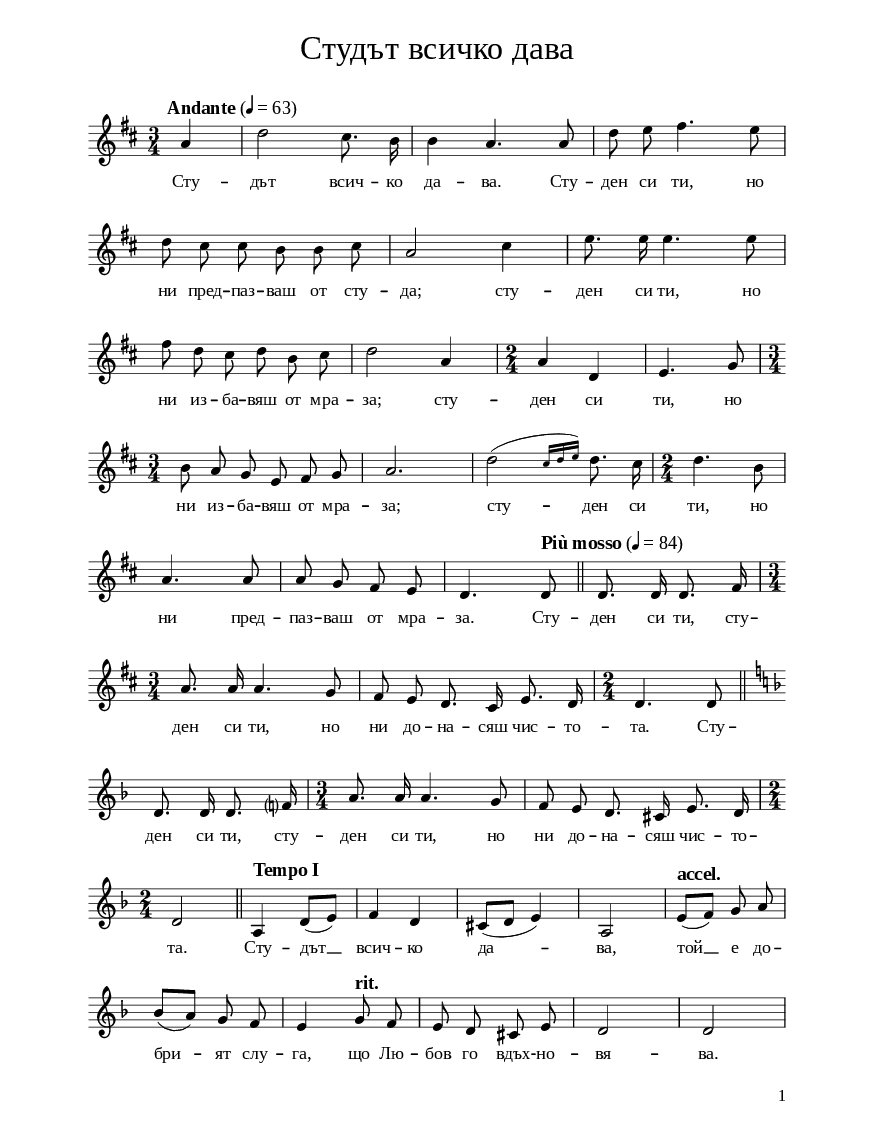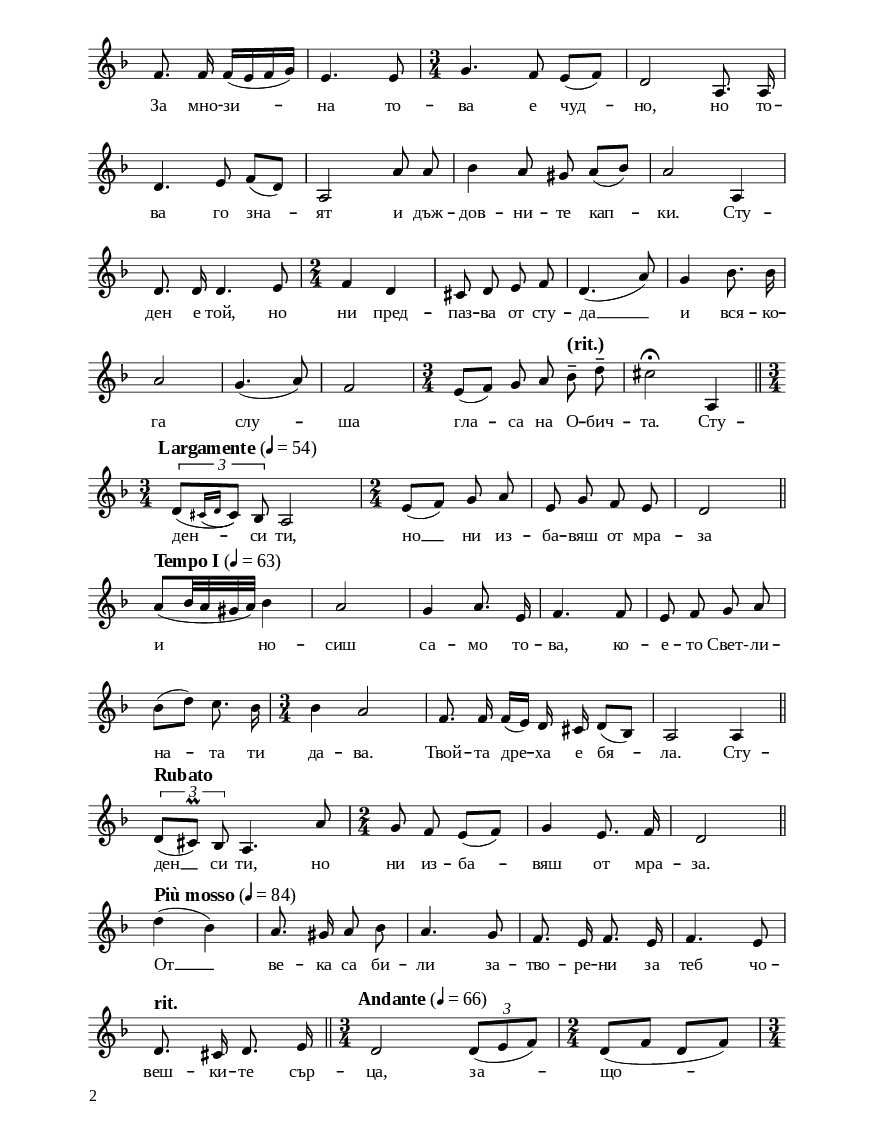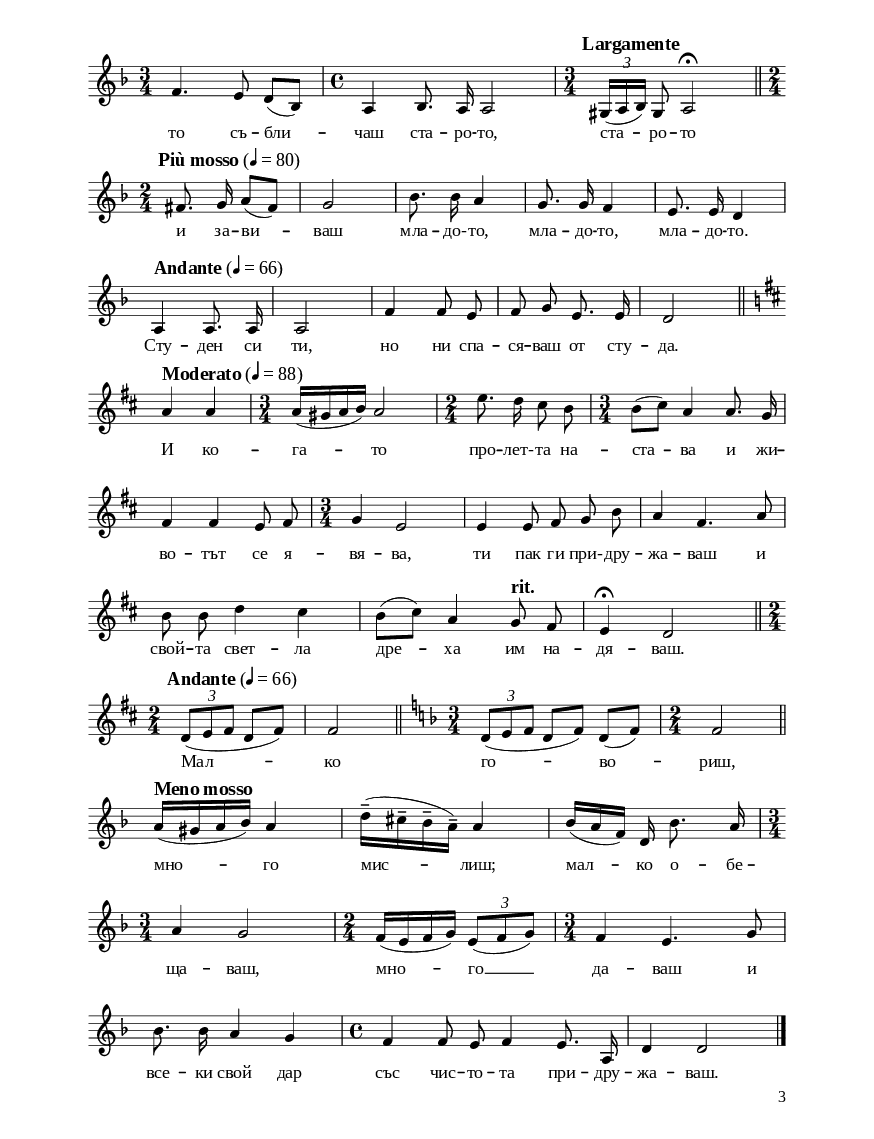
\version "2.24.3"

\include "include/globals.ily"

\bookpart {
  \label #'ref126
  \tocItem \markup "Студът всичко дава"
  \paper {
    print-all-headers = ##t
    print-page-number = ##t
    print-first-page-number = ##t

    % put page numbers on the bottom
    oddHeaderMarkup = \markup ""
    evenHeaderMarkup = \markup ""
    oddFooterMarkup = \markup
    \fill-line {
      ""
      \if \should-print-page-number \fromproperty #'page:page-number-string
    }
    evenFooterMarkup = \markup
    \fill-line {
      \if \should-print-page-number \fromproperty #'page:page-number-string
      ""
    }

    left-margin = 1.5\cm
    right-margin = 1.5\cm
    top-margin = 1.6\cm
    bottom-margin = 1.2\cm
    ragged-bottom = ##t % do not spread the staves to fill the whole vertical space

    % change distance between staves
    system-system-spacing =
    #'((basic-distance . 10.5)
       (minimum-distance . 6)
       (padding . 1)
       (stretchability . 12))
  }
  \score {
    \include "include/score-layout.ily"

    \new Voice \absolute {
      \clef treble
      \key d \major
      \time 3/4
      \tempoFunc "Andante" 4 "63"
      \autoBeamOff
      \partial 4
      a'4 | % 2
      d''2  cis''8.  b'16 | % 3
      b'4  a'4.  a'8 | % 4
      d''8  e''8  fis''4.  e''8
      \break | % 5
      d''8  cis''8  cis''8  b'8
      b'8  cis''8 | % 6
      a'2  cis''4 | % 7
      e''8.  e''16  e''4.  e''8
      \break | % 8
      fis''8  d''8  cis''8  d''8
      b'8  cis''8 | % 9
      d''2  a'4 |
      \time 2/4  |
      a'4  d'4 | % 11
      e'4.  g'8 \break | % 12
      \time 3/4  | % 12
      b'8  a'8  g'8  e'8  fis'8
      g'8 | % 13
      a'2. | % 14

      \afterGrace 32/33 d''2 ( {
        cis''16  [  d''16
        e''16 ] )
      }  d''8.  cis''16 | % 15

      \time 2/4  | % 15
      d''4.  b'8 \break | % 16
      a'4.  a'8 | % 17
      a'8  g'8  fis'8  e'8 | % 18
      d'4. \tempoFunc "Più mosso" 4 "84" d'8 | \bar "||" % 19
      d'8.  d'16  d'8.  fis'16 \break |
      \time 3/4  |
      a'8.  a'16  a'4.  g'8 | % 21
      fis'8  e'8  d'8.  cis'16  e'8.
      d'16 | % 22
      \time 2/4  | % 22
      d'4.  d'8 \break | \bar "||"  % 23
      \key d \minor d'8.  d'16  d'8.  f'?16 | % 24
      \time 3/4  | % 24
      a'8.  a'16  a'4.  g'8 | % 25
      f'8  e'8  d'8.  cis'16  e'8.
      d'16  % 26
      \break | % 27
      \time 2/4  | % 26
      d'2 \bar "||"
      | % 27
      \tempo "Tempo I" a4  d'8 ( [  e'8 ) ] | % 28
      f'4  d'4 | % 29
      cis'8 ( [  d'8 ]  e'4 ) |
      a2 | % 31
      \tempo "accel." e'8 ( [ f'8 ) ]
      g'8  a'8 \break | % 32
      bes'8 ( [  a'8 ) ]  g'8  f'8 | % 33
      e'4  \tempo "rit."g'8 f'8 | % 34
      e'8  d'8  cis'8  e'8 | % 35
      d'2 | % 36
      d'2 \break | % 37
      f'8.  f'16  f'16 ( [  e'16  f'16
      g'16 ) ] | % 38
      e'4.  e'8 | % 39
      \time 3/4  | % 39
      g'4.  f'8  e'8 ( [  f'8 ) ] |
      d'2  a8.  a16 \break | % 41
      d'4.  e'8  f'8 ( [  d'8 ) ] | % 42
      a2  a'8  a'8 | % 43
      bes'4  a'8  gis'8  a'8 ( [
      bes'8 ) ] | % 44
      a'2  a4 | % 45
      d'8.  d'16  d'4.  e'8 | % 46
      \time 2/4  | % 46
      f'4  d'4 | % 47
      cis'8  d'8  e'8  f'8 | % 48
      d'4. (  a'8 ) | % 49
      g'4  bes'8.  bes'16 \break |
      a'2 | % 51
      g'4. (  a'8 ) | % 52
      f'2 | % 53
      \time 3/4  | % 53
      e'8 ( [  f'8 ) ]  g'8  a'8
      \tempo "(rit.)" bes'8 -- d''8 -- | % 54
      cis''2 ^\fermata  a4 \time 3/4 \break | \bar "||"  % 55

      \tempoFunc "Largamente" 4 "54"
      \times 2/3  {
        d'8[ \=1( \grace { cis'16 \=2([ d'16 ]}  cis'8 \=1)\=2)] bes8
      }
      a2 | % 56
      \time 2/4  | % 56
      e'8 ( [  f'8 ) ]  g'8  a'8  | % 57
      e'8  g'8  f'8  e'8 | % 58
      d'2 \break \bar "||"  % 59
      \tempoFunc "Tempo I" 4 "63"
      a'8 ( [  bes'32  a'32  gis'32
      a'32 ) ]  bes'4 |
      a'2 | % 61
      g'4  a'8.  e'16 | % 62
      f'4.  f'8 | % 63
      e'8  f'8  g'8  a'8 \break | % 64
      bes'8 ( [  d''8 ) ]  c''8.
      bes'16 | % 65
      \time 3/4  | % 65
      bes'4  a'2 | % 66
      f'8.  f'16  f'16 ( [  e'16 ) ]
      d'16  cis'16  d'8 ( [  bes8 ) ] | % 67
      a2  a4 \break \bar "||"  % 68

      \times 2/3  {
        \tempo "Rubato" d'8 ( [ cis'8\prall ])
        bes8
      }
      a4. a'8
      | % 69
      \time 2/4  | % 69
      g'8 f'8  e'8 ( [
      f'8 ) ] |
      g'4  e'8.  f'16 | % 71
      d'2 \bar "||"
      \break | % 72

      \tempoFunc "Più mosso" 4 "84" d''4 (bes'4)  | % 73
      a'8. gis'16  a'8  bes'8
      | % 74
      a'4.  g'8 | % 75
      f'8.  e'16  f'8.  e'16 | % 76
      f'4.  e'8 \break | % 77
      \tempo"rit." d'8. cis'16  d'8.
      e'16 \bar "||"  % 78
      \time 3/4  | % 78
      \tempoFunc "Andante" 4 "66" d'2
      \times 2/3  {
        d'8 ( [  e'8  f'8 ) ]
      }
      | % 79
      \time 2/4  | % 79
      d'8 ( [  f'8 ]  d'8 [  f'8 ) ] \break |
      \time 3/4  |
      f'4.  e'8  d'8 ( [  bes8 ) ] | % 81
      \time 4/4  | % 81
      a4  bes8.  a16  a2 | % 82
      \time 3/4  | % 82
      \times 2/3  {
        \tempo "Largamente" gis16 ( [ a16
        bes16 )]
      }
      gis8  a2 ^\fermata \bar "||"
      \break | % 83
      \time 2/4  | % 83
      \tempoFunc "Più mosso" 4 "80" fis'8.  g'16  a'8 ( [
      fis'8 ) ] | % 84
      g'2 | % 85
      bes'8.  bes'16  a'4 | % 86
      g'8.  g'16  f'4 | % 87
      e'8.
      e'16
      d'4

      \stemNeutral
      \break | % 88
      \tempoFunc "Andante" 4 "66" a4  a8.  a16 | % 89
      a2 |
      f'4  f'8  e'8 | % 91
      f'8  g'8  e'8.  e'16 | % 92
      d'2 \bar "||"
      \break | % 93

      \key d \major | % 93
      \tempoFunc "Moderato" 4 "88" a'4  a'4 | % 94
      \time 3/4  | % 94
      a'16 ( [  gis'16  a'16  b'16 ) ]
      a'2 | % 95
      \time 2/4  | % 95
      e''8.  d''16  cis''8  b'8 | % 96
      \time 3/4  | % 96
      b'8 ( [  cis''8 ) ]  a'4  a'8.
      g'16 \break | % 97
      fis'4  fis'4  e'8  fis'8 | % 98
      \time 3/4 g'4  e'2 | % 99
      e'4  e'8  fis'8  g'8  b'8
      |
      a'4  fis'4.  a'8  \break | % 101
      b'8  b'8  d''4  cis''4 | % 102
      b'8 ( [  cis''8 ) ]  a'4  \tempo"rit."g'8 fis'8 | % 103
      | % 103
      e'4 ^\fermata  d'2 \bar "||" |
      \break % 104

      \time 2/4
      % 104
      \tempoFunc "Andante" 4 "66"
      \times 2/3  {
        d'8 ( [  e'8  fis'8 ]
      }

      %\once \override TextScript.extra-offset = #'(-1 . 1)
      d'8

      [  fis'8 ) ] | % 105
      fis'2 \bar "||"  % 106
      \key d \minor
      \time 3/4  | % 106

      \times 2/3  {
        d'8 ( [  e'8  f'8 ]
      }
      d'8 [  f'8 ) ]  d'8 ( [  f'8 ) ] | % 107
      \time 2/4  | % 107
      f'2 \break \bar "||"  % 108

      \tempo "Meno mosso" a'16 ( [  gis'16  a'16  bes'16 ) ]
      a'4 | % 109
      d''16-- ( [  cis''16--  bes'16--  a'16--
      ) ]  a'4 |
      bes'16 ( [  a'16  f'16 )]  d'16
      bes'8.  a'16 \break | % 111
      \time 3/4  | % 111
      a'4 g'2 | % 112
      \time 2/4  | % 112
      f'16 ( [  e'16  f'16  g'16 ) ]

      \times 2/3  {
        e'8 ( [  f'8  g'8 ) ]
      }
      | % 113
      \time 3/4  | % 113
      f'4  e'4.  g'8 \break | % 114
      bes'8.  bes'16  a'4  g'4 | % 115
      \time 4/4  | % 115
      f'4  f'8  e'8  f'4  e'8.
      a16 | % 116

      d'4  d'2 \bar "|."

    }

    \addlyrics {
      Сту -- дът всич -- ко да -- ва. Сту
      -- ден си ти, но ни пред -- паз --
      ваш от сту -- да; сту -- ден си
      ти, но ни из -- ба -- вяш от мра
      -- за; сту -- ден си ти, но ни из
      -- ба -- вяш от мра -- за; сту -- ден
      си ти, но ни пред --
      паз -- ваш от мра -- за. Сту -- ден
      си ти, сту -- ден си ти, но ни
      до -- на -- сяш чис -- то -- та. Сту
      -- ден си ти, сту -- ден си ти,
      но ни до -- на -- сяш чис -- то --
      та. Сту -- дът __  всич -- ко да
      --  ва, той __  е до -- бри
      -- ят слу -- га, що Лю -- бов го
      вдъх -- но -- вя -- ва. За мно -- зи
      --   на то -- ва е чуд
      -- но, но то -- ва го зна --
      ят и дъж -- дов -- ни -- те кап
      -- ки. Сту -- ден е той, но ни
      пред -- паз -- ва от сту -- да __
      и вся -- ко -- га слу -- ша гла
      -- са на О -- бич -- та. Сту --
      ден  --   си ти, но __  ни
      из -- ба -- вяш от мра -- за и
      но -- сиш са -- мо
      то -- ва, ко -- е -- то "Свет-" -- ли --
      на -- та ти да -- ва. Твой -- та
      дре  -- ха е бя -- ла. Сту --
      ден __  си ти, но ни из -- ба
      -- вяш от мра -- за. От __  ве --
      ка са би -- ли за -- тво -- ре --
      ни за теб чо -- веш -- ки -- те
      сър -- ца, за --  що --
      то съ -- бли -- чаш ста --
      ро -- то, ста --  ро -- то и
      за -- ви -- ваш мла -- "до-" -- то,
      мла -- до -- то, мла -- до -- то. Сту --
      ден си ти, но ни спа -- ся -- ваш
      от сту -- да. И ко -- га --
      то про -- "лет-" -- та на -- ста
      -- ва и жи -- во -- тът се я --
      вя -- ва, ти пак ги "при-" -- дру --
      жа -- ваш и свой -- та свет -- ла
      дре -- ха им на -- дя -- ваш.
      Мал --  ко го --
      во -- риш, мно --
      го мис --   лиш;
      мал -- ко о -- бе -- ща -- ваш,
      мно --   го __  да --
      ваш и все -- ки свой дар със
      чис -- то -- та при -- дру -- жа --
      ваш.}

      \header {
        title = \titleFunc "Студът всичко дава" "Studăt vsičko dava"
      }

      \midi{}

    } % score


  } % bookpart
